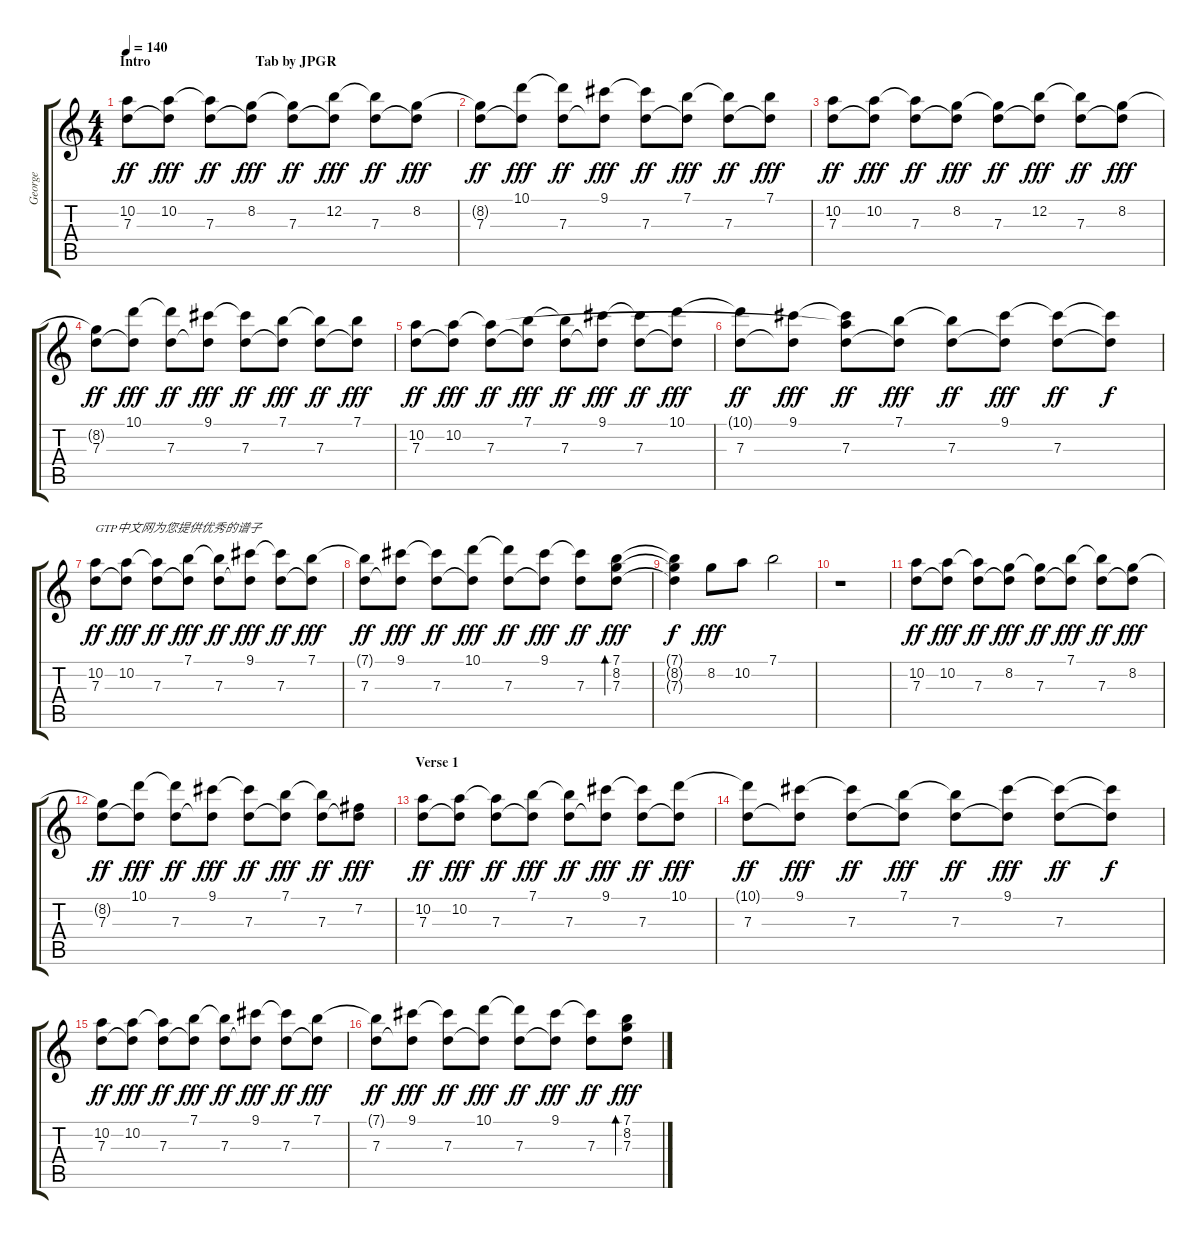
\track ("George" "George") {instrument electricguitarjazz}
\staff {score tabs}
\tuning (E4 B3 G3 D3 A2 E2) {hide}
\ts (4 4)
\section ("" "Intro                              Tab by JPGR")
\tempo 140
\clef g2
\ks c
(10.2 7.3).8{dy ff instrument electricguitarjazz} (10.2 7.3{t}).8{dy fff} (10.2{t} 7.3).8{dy ff} (8.2 7.3{t}).8{dy fff} (8.2{t} 7.3).8{dy ff} (12.2 7.3{t}).8{dy fff} (12.2{t} 7.3).8{dy ff} (8.2 7.3{t}).8{dy fff} |
(8.2{t} 7.3).8{dy ff} (10.1 7.3{t}).8{dy fff} (10.1{t} 7.3).8{dy ff} (9.1 7.3{t}).8{dy fff} (9.1{t} 7.3).8{dy ff} (7.1 7.3{t}).8{dy fff} (7.1{t} 7.3).8{dy ff} (7.1 7.3{t}).8{dy fff} |
(10.2 7.3).8{dy ff} (10.2 7.3{t}).8{dy fff} (10.2{t} 7.3).8{dy ff} (8.2 7.3{t}).8{dy fff} (8.2{t} 7.3).8{dy ff} (12.2 7.3{t}).8{dy fff} (12.2{t} 7.3).8{dy ff} (8.2 7.3{t}).8{dy fff} |
(8.2{t} 7.3).8{dy ff} (10.1 7.3{t}).8{dy fff} (10.1{t} 7.3).8{dy ff} (9.1 7.3{t}).8{dy fff} (9.1{t} 7.3).8{dy ff} (7.1 7.3{t}).8{dy fff} (7.1{t} 7.3).8{dy ff} (7.1 7.3{t}).8{dy fff} |
(10.2 7.3).8{dy ff} (10.2 7.3{t}).8{dy fff} (10.2{t} 7.3).8{dy ff} (7.1 7.3{t}).8{dy fff} (7.1{t} 7.3).8{dy ff} (9.1 7.3{t}).8{dy fff} (9.1{t} 7.3).8{dy ff} (10.1 7.3{t}).8{dy fff} |
(10.1{t} 7.3).8{dy ff} (9.1 7.3{t}).8{dy fff} (9.1{t} 10.2{t} 7.3).8{dy ff} (7.1 7.3{t}).8{dy fff} (7.1{t} 7.3).8{dy ff} (9.1 7.3{t}).8{dy fff} (9.1{t} 7.3).8{dy ff} (9.1{t} 7.3{t}).8{dy f} |
(10.2 7.3).8{txt "GTP中文网为您提供优秀的谱子" dy ff} (10.2 7.3{t}).8{dy fff} (10.2{t} 7.3).8{dy ff} (7.1 7.3{t}).8{dy fff} (7.1{t} 7.3).8{dy ff} (9.1 7.3{t}).8{dy fff} (9.1{t} 7.3).8{dy ff} (7.1 7.3{t}).8{dy fff} |
(7.1{t} 7.3).8{dy ff} (9.1 7.3{t}).8{dy fff} (9.1{t} 7.3).8{dy ff} (10.1 7.3{t}).8{dy fff} (10.1{t} 7.3).8{dy ff} (9.1 7.3{t}).8{dy fff} (9.1{t} 7.3).8{dy ff} (7.1 8.2 7.3).8{bd 240 dy fff} |
(7.1{t} 8.2{t} 7.3{t}).4{dy f} 8.2.8{dy fff} 10.2.8 7.1.2 |
r.1 |
(10.2 7.3).8{dy ff} (10.2 7.3{t}).8{dy fff} (10.2{t} 7.3).8{dy ff} (8.2 7.3{t}).8{dy fff} (8.2{t} 7.3).8{dy ff} (7.1 7.3{t}).8{dy fff} (7.1{t} 7.3).8{dy ff} (8.2 7.3{t}).8{dy fff} |
(8.2{t} 7.3).8{dy ff} (10.1 7.3{t}).8{dy fff} (10.1{t} 7.3).8{dy ff} (9.1 7.3{t}).8{dy fff} (9.1{t} 7.3).8{dy ff} (7.1 7.3{t}).8{dy fff} (7.1{t} 7.3).8{dy ff} (7.2 7.3{t}).8{dy fff} |
\section ("" "Verse 1")
(10.2 7.3).8{dy ff} (10.2 7.3{t}).8{dy fff} (10.2{t} 7.3).8{dy ff} (7.1 7.3{t}).8{dy fff} (7.1{t} 7.3).8{dy ff} (9.1 7.3{t}).8{dy fff} (9.1{t} 7.3).8{dy ff} (10.1 7.3{t}).8{dy fff} |
(10.1{t} 7.3).8{dy ff} (9.1 7.3{t}).8{dy fff} (9.1{t} 7.3).8{dy ff} (7.1 7.3{t}).8{dy fff} (7.1{t} 7.3).8{dy ff} (9.1 7.3{t}).8{dy fff} (9.1{t} 7.3).8{dy ff} (9.1{t} 7.3{t}).8{dy f} |
(10.2 7.3).8{dy ff} (10.2 7.3{t}).8{dy fff} (10.2{t} 7.3).8{dy ff} (7.1 7.3{t}).8{dy fff} (7.1{t} 7.3).8{dy ff} (9.1 7.3{t}).8{dy fff} (9.1{t} 7.3).8{dy ff} (7.1 7.3{t}).8{dy fff} |
(7.1{t} 7.3).8{dy ff} (9.1 7.3{t}).8{dy fff} (9.1{t} 7.3).8{dy ff} (10.1 7.3{t}).8{dy fff} (10.1{t} 7.3).8{dy ff} (9.1 7.3{t}).8{dy fff} (9.1{t} 7.3).8{dy ff} (7.1 8.2 7.3).8{bd 240 dy fff}
